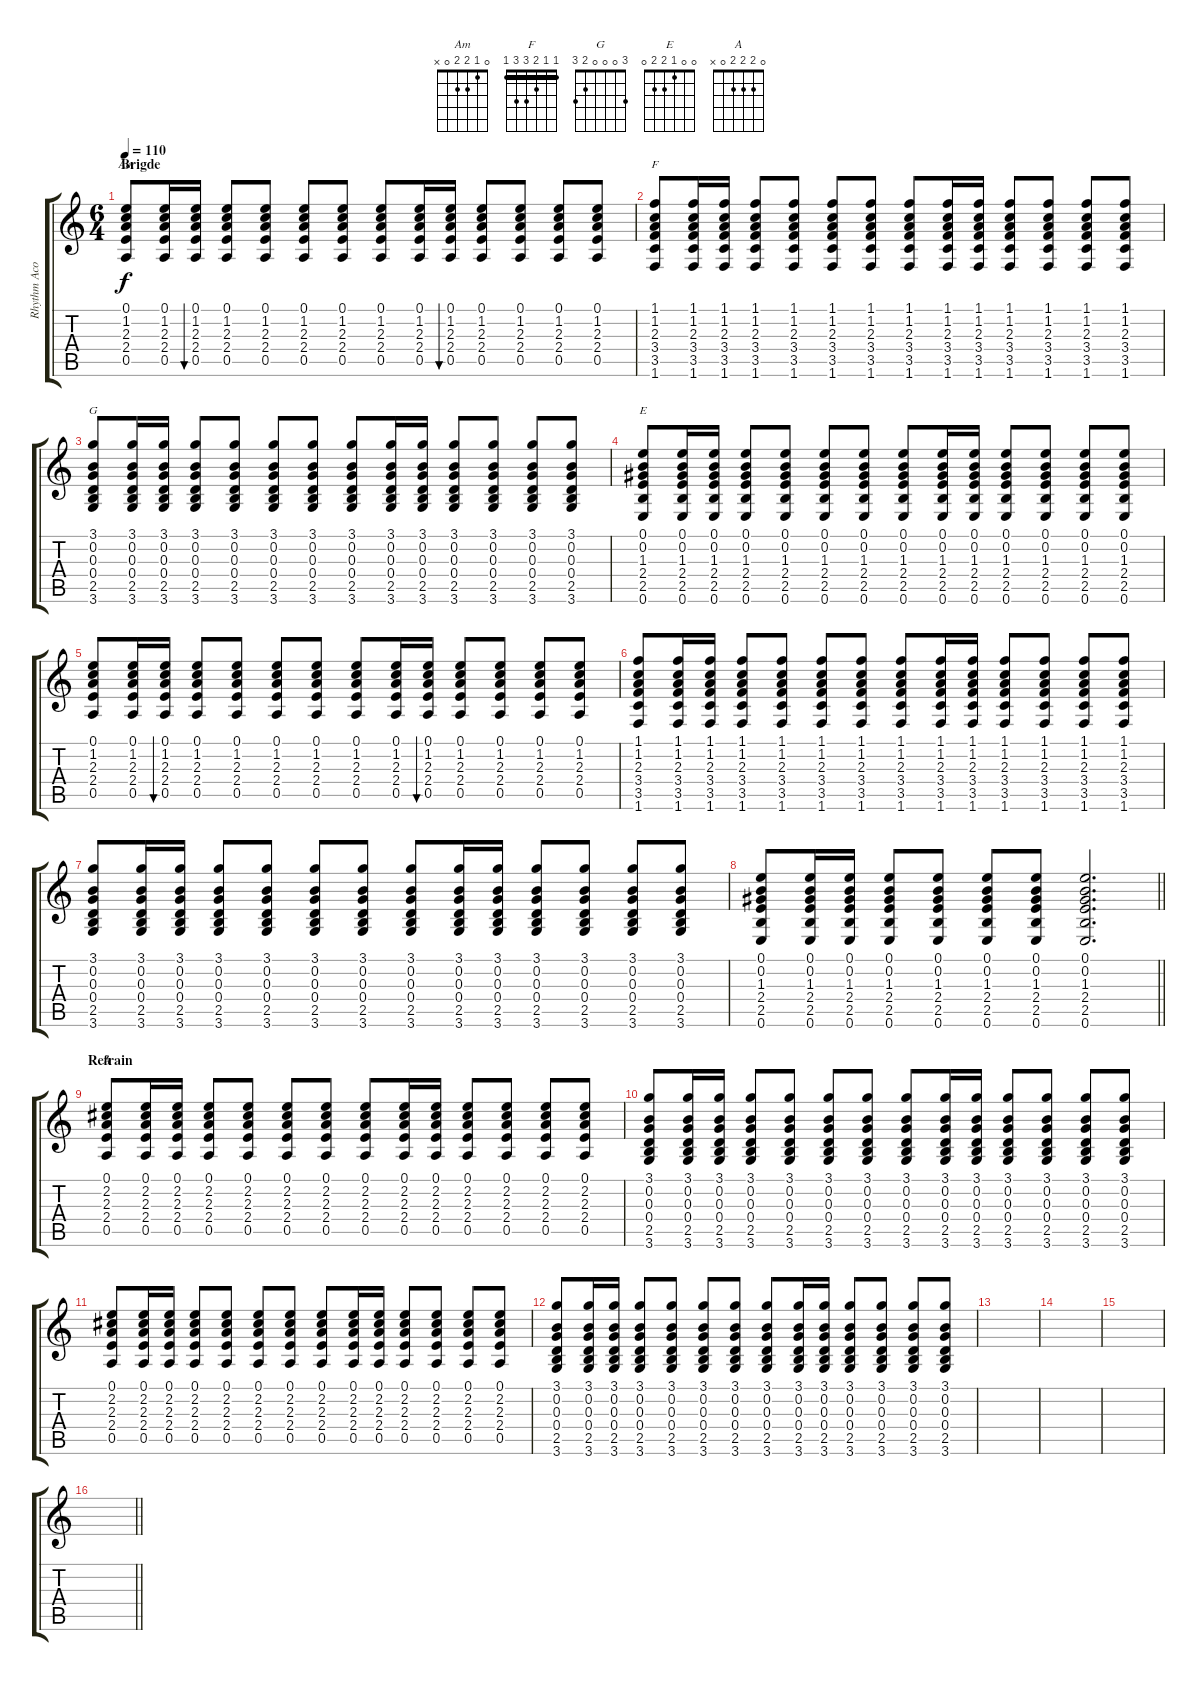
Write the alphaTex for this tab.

\track ("Rhythm Acoustic" "Rhythm Aco") {instrument acousticguitarnylon}
\staff {score tabs}
\tuning (E4 B3 G3 D3 A2 E2) {hide}
\chord ("Am" 0 1 2 2 0 x)
\chord ("F" 1 1 2 3 3 1) {barre 1}
\chord ("G" 3 0 0 0 2 3)
\chord ("E" 0 0 1 2 2 0)
\chord ("A" 0 2 2 2 0 x)
\ts (6 4)
\section ("" "Brigde")
\tempo 110
\clef g2
\ks c
(0.1 1.2 2.3 2.4 0.5).8{ch "Am" dy f} (0.1 1.2 2.3 2.4 0.5).16 (0.1 1.2 2.3 2.4 0.5).16{bu 60} (0.1 1.2 2.3 2.4 0.5).8 (0.1 1.2 2.3 2.4 0.5).8 (0.1 1.2 2.3 2.4 0.5).8 (0.1 1.2 2.3 2.4 0.5).8 (0.1 1.2 2.3 2.4 0.5).8 (0.1 1.2 2.3 2.4 0.5).16 (0.1 1.2 2.3 2.4 0.5).16{bu 60} (0.1 1.2 2.3 2.4 0.5).8 (0.1 1.2 2.3 2.4 0.5).8 (0.1 1.2 2.3 2.4 0.5).8 (0.1 1.2 2.3 2.4 0.5).8 |
(1.1 1.2 2.3 3.4 3.5 1.6).8{ch "F"} (1.1 1.2 2.3 3.4 3.5 1.6).16 (1.1 1.2 2.3 3.4 3.5 1.6).16 (1.1 1.2 2.3 3.4 3.5 1.6).8 (1.1 1.2 2.3 3.4 3.5 1.6).8 (1.1 1.2 2.3 3.4 3.5 1.6).8 (1.1 1.2 2.3 3.4 3.5 1.6).8 (1.1 1.2 2.3 3.4 3.5 1.6).8 (1.1 1.2 2.3 3.4 3.5 1.6).16 (1.1 1.2 2.3 3.4 3.5 1.6).16 (1.1 1.2 2.3 3.4 3.5 1.6).8 (1.1 1.2 2.3 3.4 3.5 1.6).8 (1.1 1.2 2.3 3.4 3.5 1.6).8 (1.1 1.2 2.3 3.4 3.5 1.6).8 |
(3.1 0.2 0.3 0.4 2.5 3.6).8{ch "G"} (3.1 0.2 0.3 0.4 2.5 3.6).16 (3.1 0.2 0.3 0.4 2.5 3.6).16 (3.1 0.2 0.3 0.4 2.5 3.6).8 (3.1 0.2 0.3 0.4 2.5 3.6).8 (3.1 0.2 0.3 0.4 2.5 3.6).8 (3.1 0.2 0.3 0.4 2.5 3.6).8 (3.1 0.2 0.3 0.4 2.5 3.6).8 (3.1 0.2 0.3 0.4 2.5 3.6).16 (3.1 0.2 0.3 0.4 2.5 3.6).16 (3.1 0.2 0.3 0.4 2.5 3.6).8 (3.1 0.2 0.3 0.4 2.5 3.6).8 (3.1 0.2 0.3 0.4 2.5 3.6).8 (3.1 0.2 0.3 0.4 2.5 3.6).8 |
(0.1 0.2 1.3 2.4 2.5 0.6).8{ch "E"} (0.1 0.2 1.3 2.4 2.5 0.6).16 (0.1 0.2 1.3 2.4 2.5 0.6).16 (0.1 0.2 1.3 2.4 2.5 0.6).8 (0.1 0.2 1.3 2.4 2.5 0.6).8 (0.1 0.2 1.3 2.4 2.5 0.6).8 (0.1 0.2 1.3 2.4 2.5 0.6).8 (0.1 0.2 1.3 2.4 2.5 0.6).8 (0.1 0.2 1.3 2.4 2.5 0.6).16 (0.1 0.2 1.3 2.4 2.5 0.6).16 (0.1 0.2 1.3 2.4 2.5 0.6).8 (0.1 0.2 1.3 2.4 2.5 0.6).8 (0.1 0.2 1.3 2.4 2.5 0.6).8 (0.1 0.2 1.3 2.4 2.5 0.6).8 |
(0.1 1.2 2.3 2.4 0.5).8 (0.1 1.2 2.3 2.4 0.5).16 (0.1 1.2 2.3 2.4 0.5).16{bu 60} (0.1 1.2 2.3 2.4 0.5).8 (0.1 1.2 2.3 2.4 0.5).8 (0.1 1.2 2.3 2.4 0.5).8 (0.1 1.2 2.3 2.4 0.5).8 (0.1 1.2 2.3 2.4 0.5).8 (0.1 1.2 2.3 2.4 0.5).16 (0.1 1.2 2.3 2.4 0.5).16{bu 60} (0.1 1.2 2.3 2.4 0.5).8 (0.1 1.2 2.3 2.4 0.5).8 (0.1 1.2 2.3 2.4 0.5).8 (0.1 1.2 2.3 2.4 0.5).8 |
(1.1 1.2 2.3 3.4 3.5 1.6).8 (1.1 1.2 2.3 3.4 3.5 1.6).16 (1.1 1.2 2.3 3.4 3.5 1.6).16 (1.1 1.2 2.3 3.4 3.5 1.6).8 (1.1 1.2 2.3 3.4 3.5 1.6).8 (1.1 1.2 2.3 3.4 3.5 1.6).8 (1.1 1.2 2.3 3.4 3.5 1.6).8 (1.1 1.2 2.3 3.4 3.5 1.6).8 (1.1 1.2 2.3 3.4 3.5 1.6).16 (1.1 1.2 2.3 3.4 3.5 1.6).16 (1.1 1.2 2.3 3.4 3.5 1.6).8 (1.1 1.2 2.3 3.4 3.5 1.6).8 (1.1 1.2 2.3 3.4 3.5 1.6).8 (1.1 1.2 2.3 3.4 3.5 1.6).8 |
(3.1 0.2 0.3 0.4 2.5 3.6).8 (3.1 0.2 0.3 0.4 2.5 3.6).16 (3.1 0.2 0.3 0.4 2.5 3.6).16 (3.1 0.2 0.3 0.4 2.5 3.6).8 (3.1 0.2 0.3 0.4 2.5 3.6).8 (3.1 0.2 0.3 0.4 2.5 3.6).8 (3.1 0.2 0.3 0.4 2.5 3.6).8 (3.1 0.2 0.3 0.4 2.5 3.6).8 (3.1 0.2 0.3 0.4 2.5 3.6).16 (3.1 0.2 0.3 0.4 2.5 3.6).16 (3.1 0.2 0.3 0.4 2.5 3.6).8 (3.1 0.2 0.3 0.4 2.5 3.6).8 (3.1 0.2 0.3 0.4 2.5 3.6).8 (3.1 0.2 0.3 0.4 2.5 3.6).8 |
\barLineRight lightlight
(0.1 0.2 1.3 2.4 2.5 0.6).8 (0.1 0.2 1.3 2.4 2.5 0.6).16 (0.1 0.2 1.3 2.4 2.5 0.6).16 (0.1 0.2 1.3 2.4 2.5 0.6).8 (0.1 0.2 1.3 2.4 2.5 0.6).8 (0.1 0.2 1.3 2.4 2.5 0.6).8 (0.1 0.2 1.3 2.4 2.5 0.6).8 (0.1 0.2 1.3 2.4 2.5 0.6).2{d} |
\section ("" "Refrain")
(0.1 2.2 2.3 2.4 0.5).8{ch "A"} (0.1 2.2 2.3 2.4 0.5).16 (0.1 2.2 2.3 2.4 0.5).16 (0.1 2.2 2.3 2.4 0.5).8 (0.1 2.2 2.3 2.4 0.5).8 (0.1 2.2 2.3 2.4 0.5).8 (0.1 2.2 2.3 2.4 0.5).8 (0.1 2.2 2.3 2.4 0.5).8 (0.1 2.2 2.3 2.4 0.5).16 (0.1 2.2 2.3 2.4 0.5).16 (0.1 2.2 2.3 2.4 0.5).8 (0.1 2.2 2.3 2.4 0.5).8 (0.1 2.2 2.3 2.4 0.5).8 (0.1 2.2 2.3 2.4 0.5).8 |
(3.1 0.2 0.3 0.4 2.5 3.6).8 (3.1 0.2 0.3 0.4 2.5 3.6).16 (3.1 0.2 0.3 0.4 2.5 3.6).16 (3.1 0.2 0.3 0.4 2.5 3.6).8 (3.1 0.2 0.3 0.4 2.5 3.6).8 (3.1 0.2 0.3 0.4 2.5 3.6).8 (3.1 0.2 0.3 0.4 2.5 3.6).8 (3.1 0.2 0.3 0.4 2.5 3.6).8 (3.1 0.2 0.3 0.4 2.5 3.6).16 (3.1 0.2 0.3 0.4 2.5 3.6).16 (3.1 0.2 0.3 0.4 2.5 3.6).8 (3.1 0.2 0.3 0.4 2.5 3.6).8 (3.1 0.2 0.3 0.4 2.5 3.6).8 (3.1 0.2 0.3 0.4 2.5 3.6).8 |
(0.1 2.2 2.3 2.4 0.5).8 (0.1 2.2 2.3 2.4 0.5).16 (0.1 2.2 2.3 2.4 0.5).16 (0.1 2.2 2.3 2.4 0.5).8 (0.1 2.2 2.3 2.4 0.5).8 (0.1 2.2 2.3 2.4 0.5).8 (0.1 2.2 2.3 2.4 0.5).8 (0.1 2.2 2.3 2.4 0.5).8 (0.1 2.2 2.3 2.4 0.5).16 (0.1 2.2 2.3 2.4 0.5).16 (0.1 2.2 2.3 2.4 0.5).8 (0.1 2.2 2.3 2.4 0.5).8 (0.1 2.2 2.3 2.4 0.5).8 (0.1 2.2 2.3 2.4 0.5).8 |
(3.1 0.2 0.3 0.4 2.5 3.6).8 (3.1 0.2 0.3 0.4 2.5 3.6).16 (3.1 0.2 0.3 0.4 2.5 3.6).16 (3.1 0.2 0.3 0.4 2.5 3.6).8 (3.1 0.2 0.3 0.4 2.5 3.6).8 (3.1 0.2 0.3 0.4 2.5 3.6).8 (3.1 0.2 0.3 0.4 2.5 3.6).8 (3.1 0.2 0.3 0.4 2.5 3.6).8 (3.1 0.2 0.3 0.4 2.5 3.6).16 (3.1 0.2 0.3 0.4 2.5 3.6).16 (3.1 0.2 0.3 0.4 2.5 3.6).8 (3.1 0.2 0.3 0.4 2.5 3.6).8 (3.1 0.2 0.3 0.4 2.5 3.6).8 (3.1 0.2 0.3 0.4 2.5 3.6).8 |
|
|
|
\barLineRight lightlight
